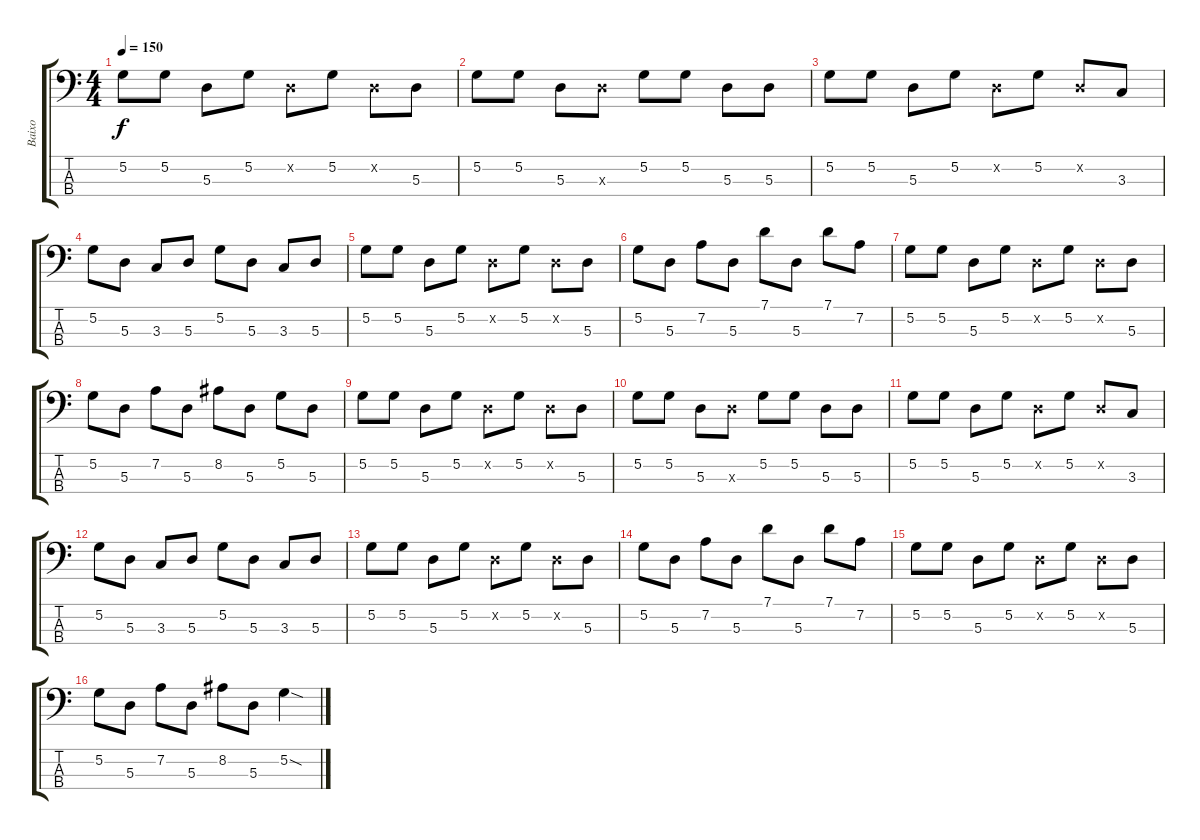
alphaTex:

\track ("Baixo" "Baixo") {instrument electricbassfinger}
\staff {score tabs}
\tuning (G2 D2 A1 D1) {hide}
\ts (4 4)
\tempo 150
\clef f4
\ks c
5.2.8{dy f instrument electricbassfinger} 5.2.8 5.3.8 5.2.8 0.2{x}.8 5.2.8 0.2{x}.8 5.3.8 |
5.2.8 5.2.8 5.3.8 5.3{x}.8 5.2.8 5.2.8 5.3.8 5.3.8 |
5.2.8 5.2.8 5.3.8 5.2.8 0.2{x}.8 5.2.8 0.2{x}.8 3.3.8 |
5.2.8 5.3.8 3.3.8 5.3.8 5.2.8 5.3.8 3.3.8 5.3.8 |
5.2.8 5.2.8 5.3.8 5.2.8 0.2{x}.8 5.2.8 0.2{x}.8 5.3.8 |
5.2.8 5.3.8 7.2.8 5.3.8 7.1.8 5.3.8 7.1.8 7.2.8 |
5.2.8 5.2.8 5.3.8 5.2.8 0.2{x}.8 5.2.8 0.2{x}.8 5.3.8 |
5.2.8 5.3.8 7.2.8 5.3.8 8.2.8 5.3.8 5.2.8 5.3.8 |
5.2.8{instrument electricbassfinger} 5.2.8 5.3.8 5.2.8 0.2{x}.8 5.2.8 0.2{x}.8 5.3.8 |
5.2.8 5.2.8 5.3.8 5.3{x}.8 5.2.8 5.2.8 5.3.8 5.3.8 |
5.2.8 5.2.8 5.3.8 5.2.8 0.2{x}.8 5.2.8 0.2{x}.8 3.3.8 |
5.2.8 5.3.8 3.3.8 5.3.8 5.2.8 5.3.8 3.3.8 5.3.8 |
5.2.8 5.2.8 5.3.8 5.2.8 0.2{x}.8 5.2.8 0.2{x}.8 5.3.8 |
5.2.8 5.3.8 7.2.8 5.3.8 7.1.8 5.3.8 7.1.8 7.2.8 |
5.2.8 5.2.8 5.3.8 5.2.8 0.2{x}.8 5.2.8 0.2{x}.8 5.3.8 |
5.2.8 5.3.8 7.2.8 5.3.8 8.2.8 5.3.8 5.2{sod}.4
